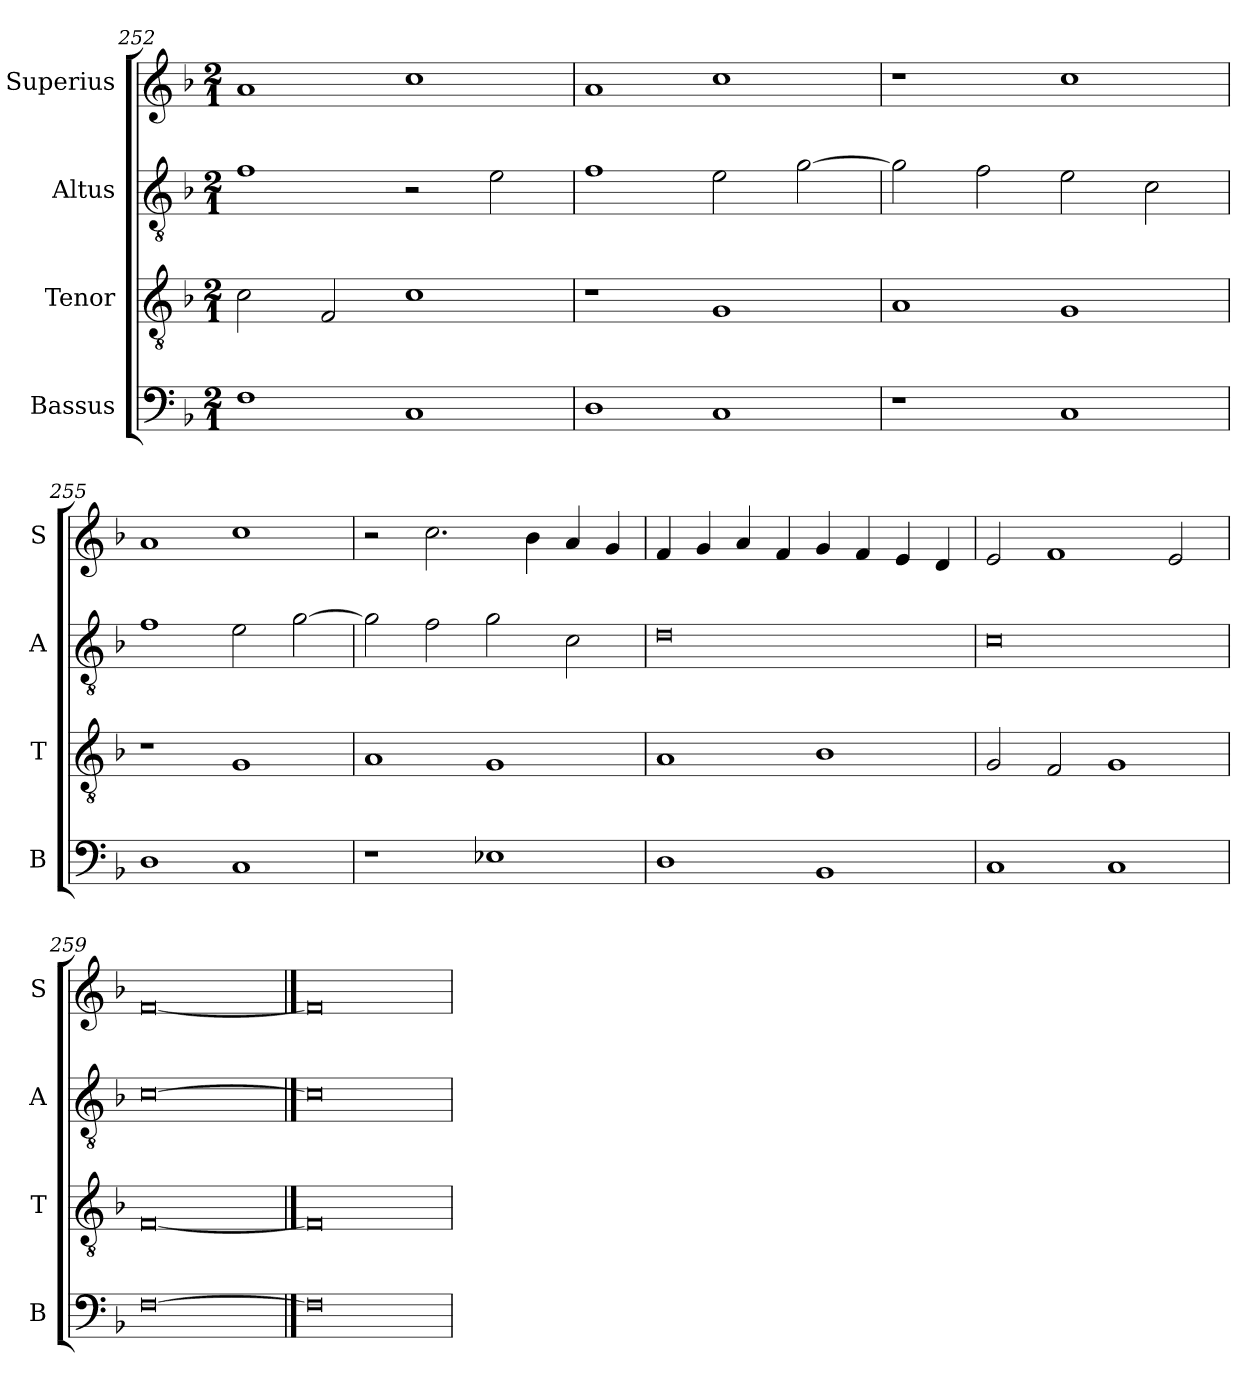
**kern	**kern	**kern	**kern
*part4	*part3	*part2	*part1
*staff4	*staff3	*staff2	*staff1
*I"Bassus	*I"Tenor	*I"Altus	*I"Superius
*I'B	*I'T	*I'A	*I'S
*clefF4	*clefGv2	*clefGv2	*clefG2
*k[b-]	*k[b-]	*k[b-]	*k[b-]
*F:	*F:	*F:	*F:
*M2/1	*M2/1	*M2/1	*M2/1
=252	=252	=252	=252
1F	2c	1f	1a
.	2F	.	.
1C	1c	2r	1cc
.	.	2e	.
=253	=253	=253	=253
1D	1r	1f	1a
1C	1G	2e	1cc
.	.	[2g	.
=254	=254	=254	=254
1r	1A	2g]	1r
.	.	2f	.
1C	1G	2e	1cc
.	.	2c	.
=255	=255	=255	=255
1D	1r	1f	1a
1C	1G	2e	1cc
.	.	[2g	.
=256	=256	=256	=256
1r	1A	2g]	2r
.	.	2f	2.cc
1E-X	1G	2g	.
.	.	.	4b-
.	.	2c	4a
.	.	.	4g
=257	=257	=257	=257
1D	1A	0d	4f
.	.	.	4g
.	.	.	4a
.	.	.	4f
1BB-	1B-	.	4g
.	.	.	4f
.	.	.	4e
.	.	.	4d
=258	=258	=258	=258
1C	2G	0c	2e
.	2F	.	1f
1C	1G	.	.
.	.	.	2e
=259	=259	=259	=259
[0F	[0F	[0c	[0f
==260	==260	==260	==260
0F]	0F]	0c]	0f]
=	=	=	=
*-	*-	*-	*-
